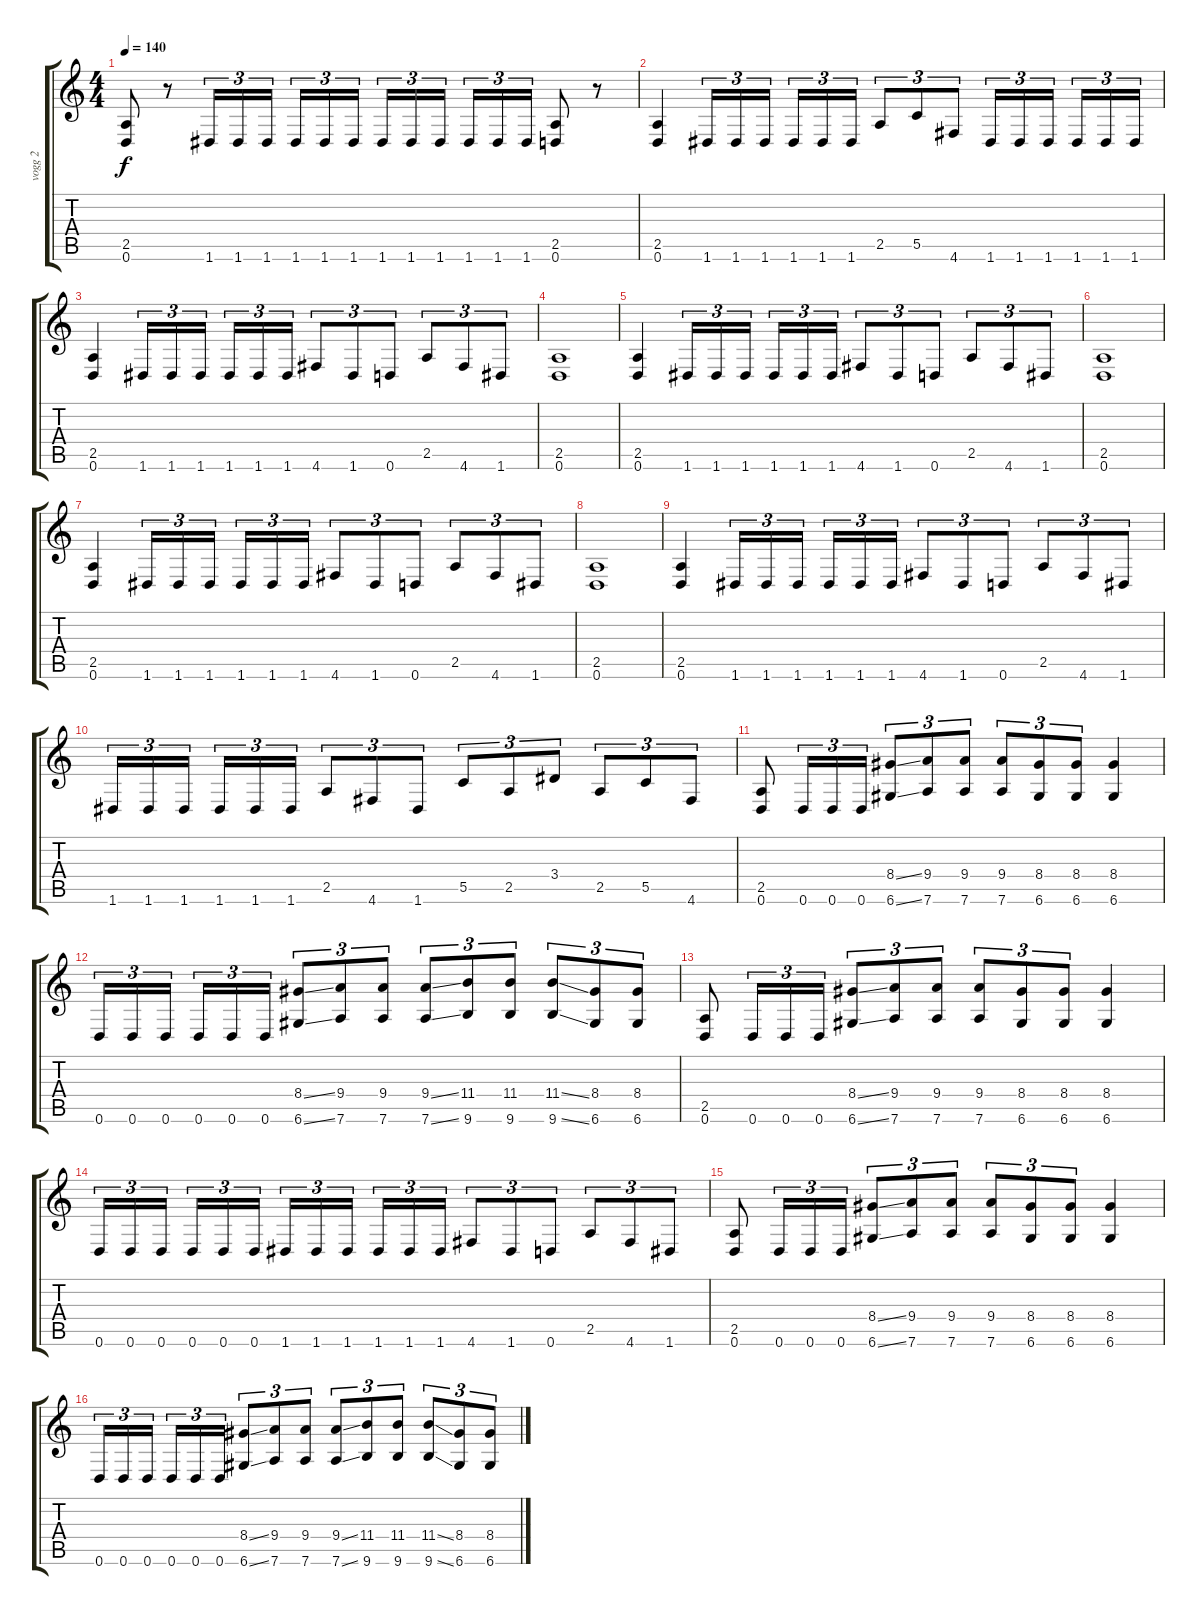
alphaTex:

\track ("vogg 2" "vogg 2") {instrument distortionguitar}
\staff {score tabs}
\tuning (D4 A3 F3 C3 G2 D2) {hide}
\ts (4 4)
\tempo 140
\clef g2
\ks c
(2.5 0.6).8{dy f} r.8 1.6.16{tu (3 2)} 1.6.16{tu (3 2)} 1.6.16{tu (3 2)} 1.6.16{tu (3 2)} 1.6.16{tu (3 2)} 1.6.16{tu (3 2)} 1.6.16{tu (3 2)} 1.6.16{tu (3 2)} 1.6.16{tu (3 2)} 1.6.16{tu (3 2)} 1.6.16{tu (3 2)} 1.6.16{tu (3 2)} (2.5 0.6).8 r.8 |
(2.5 0.6).4 1.6.16{tu (3 2)} 1.6.16{tu (3 2)} 1.6.16{tu (3 2)} 1.6.16{tu (3 2)} 1.6.16{tu (3 2)} 1.6.16{tu (3 2)} 2.5.8{tu (3 2)} 5.5.8{tu (3 2)} 4.6.8{tu (3 2)} 1.6.16{tu (3 2)} 1.6.16{tu (3 2)} 1.6.16{tu (3 2)} 1.6.16{tu (3 2)} 1.6.16{tu (3 2)} 1.6.16{tu (3 2)} |
(2.5 0.6).4 1.6.16{tu (3 2)} 1.6.16{tu (3 2)} 1.6.16{tu (3 2)} 1.6.16{tu (3 2)} 1.6.16{tu (3 2)} 1.6.16{tu (3 2)} 4.6.8{tu (3 2)} 1.6.8{tu (3 2)} 0.6.8{tu (3 2)} 2.5.8{tu (3 2)} 4.6.8{tu (3 2)} 1.6.8{tu (3 2)} |
(2.5 0.6).1 |
(2.5 0.6).4 1.6.16{tu (3 2)} 1.6.16{tu (3 2)} 1.6.16{tu (3 2)} 1.6.16{tu (3 2)} 1.6.16{tu (3 2)} 1.6.16{tu (3 2)} 4.6.8{tu (3 2)} 1.6.8{tu (3 2)} 0.6.8{tu (3 2)} 2.5.8{tu (3 2)} 4.6.8{tu (3 2)} 1.6.8{tu (3 2)} |
(2.5 0.6).1 |
(2.5 0.6).4 1.6.16{tu (3 2)} 1.6.16{tu (3 2)} 1.6.16{tu (3 2)} 1.6.16{tu (3 2)} 1.6.16{tu (3 2)} 1.6.16{tu (3 2)} 4.6.8{tu (3 2)} 1.6.8{tu (3 2)} 0.6.8{tu (3 2)} 2.5.8{tu (3 2)} 4.6.8{tu (3 2)} 1.6.8{tu (3 2)} |
(2.5 0.6).1 |
(2.5 0.6).4 1.6.16{tu (3 2)} 1.6.16{tu (3 2)} 1.6.16{tu (3 2)} 1.6.16{tu (3 2)} 1.6.16{tu (3 2)} 1.6.16{tu (3 2)} 4.6.8{tu (3 2)} 1.6.8{tu (3 2)} 0.6.8{tu (3 2)} 2.5.8{tu (3 2)} 4.6.8{tu (3 2)} 1.6.8{tu (3 2)} |
1.6.16{tu (3 2)} 1.6.16{tu (3 2)} 1.6.16{tu (3 2)} 1.6.16{tu (3 2)} 1.6.16{tu (3 2)} 1.6.16{tu (3 2)} 2.5.8{tu (3 2)} 4.6.8{tu (3 2)} 1.6.8{tu (3 2)} 5.5.8{tu (3 2)} 2.5.8{tu (3 2)} 3.4.8{tu (3 2)} 2.5.8{tu (3 2)} 5.5.8{tu (3 2)} 4.6.8{tu (3 2)} |
\section ("" "")
(2.5 0.6).8 0.6.16{tu (3 2)} 0.6.16{tu (3 2)} 0.6.16{tu (3 2)} (8.4{ss} 6.6{ss}).8{tu (3 2)} (9.4 7.6).8{tu (3 2)} (9.4 7.6).8{tu (3 2)} (9.4 7.6).8{tu (3 2)} (8.4 6.6).8{tu (3 2)} (8.4 6.6).8{tu (3 2)} (8.4 6.6).4 |
0.6.16{tu (3 2)} 0.6.16{tu (3 2)} 0.6.16{tu (3 2)} 0.6.16{tu (3 2)} 0.6.16{tu (3 2)} 0.6.16{tu (3 2)} (8.4{ss} 6.6{ss}).8{tu (3 2)} (9.4 7.6).8{tu (3 2)} (9.4 7.6).8{tu (3 2)} (9.4{ss} 7.6{ss}).8{tu (3 2)} (11.4 9.6).8{tu (3 2)} (11.4 9.6).8{tu (3 2)} (11.4{ss} 9.6{ss}).8{tu (3 2)} (8.4 6.6).8{tu (3 2)} (8.4 6.6).8{tu (3 2)} |
(2.5 0.6).8 0.6.16{tu (3 2)} 0.6.16{tu (3 2)} 0.6.16{tu (3 2)} (8.4{ss} 6.6{ss}).8{tu (3 2)} (9.4 7.6).8{tu (3 2)} (9.4 7.6).8{tu (3 2)} (9.4 7.6).8{tu (3 2)} (8.4 6.6).8{tu (3 2)} (8.4 6.6).8{tu (3 2)} (8.4 6.6).4 |
0.6.16{tu (3 2)} 0.6.16{tu (3 2)} 0.6.16{tu (3 2)} 0.6.16{tu (3 2)} 0.6.16{tu (3 2)} 0.6.16{tu (3 2)} 1.6.16{tu (3 2)} 1.6.16{tu (3 2)} 1.6.16{tu (3 2)} 1.6.16{tu (3 2)} 1.6.16{tu (3 2)} 1.6.16{tu (3 2)} 4.6.8{tu (3 2)} 1.6.8{tu (3 2)} 0.6.8{tu (3 2)} 2.5.8{tu (3 2)} 4.6.8{tu (3 2)} 1.6.8{tu (3 2)} |
(2.5 0.6).8 0.6.16{tu (3 2)} 0.6.16{tu (3 2)} 0.6.16{tu (3 2)} (8.4{ss} 6.6{ss}).8{tu (3 2)} (9.4 7.6).8{tu (3 2)} (9.4 7.6).8{tu (3 2)} (9.4 7.6).8{tu (3 2)} (8.4 6.6).8{tu (3 2)} (8.4 6.6).8{tu (3 2)} (8.4 6.6).4 |
0.6.16{tu (3 2)} 0.6.16{tu (3 2)} 0.6.16{tu (3 2)} 0.6.16{tu (3 2)} 0.6.16{tu (3 2)} 0.6.16{tu (3 2)} (8.4{ss} 6.6{ss}).8{tu (3 2)} (9.4 7.6).8{tu (3 2)} (9.4 7.6).8{tu (3 2)} (9.4{ss} 7.6{ss}).8{tu (3 2)} (11.4 9.6).8{tu (3 2)} (11.4 9.6).8{tu (3 2)} (11.4{ss} 9.6{ss}).8{tu (3 2)} (8.4 6.6).8{tu (3 2)} (8.4 6.6).8{tu (3 2)}
